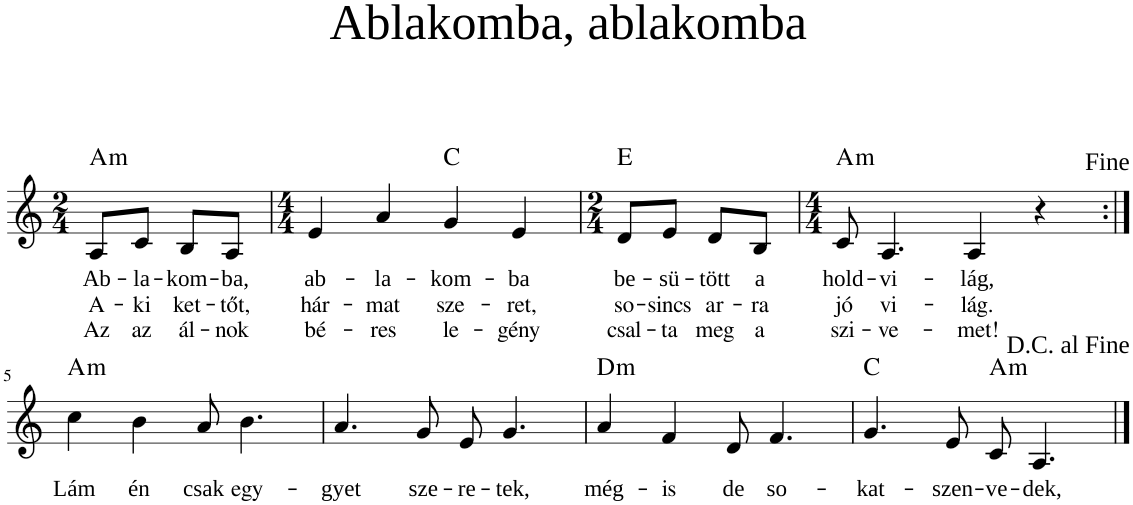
**kern	**text	**text	**text	**harte
*part1	*part1	*part1	*part1	*part1
*staff1	*staff1	*staff1	*staff1	*
*I"Piano	*	*	*	*
*I'Pno	*	*	*	*
*clefG2	*	*	*	*
*k[]	*	*	*	*
*M2/4	*	*	*	*
=1	=1	=1	=1	=1
!	!LO:LY:b	!LO:LY:b	!LO:LY:b	!LO:H:kt=m
8A/L	Ab-	A-	Az	A:min
!	!LO:LY:b	!LO:LY:b	!LO:LY:b	!
8c/J	-la-	-ki	az	.
!	!LO:LY:b	!LO:LY:b	!LO:LY:b	!
8B/L	-kom-	ket-	ál-	.
!	!LO:LY:b	!LO:LY:b	!LO:LY:b	!
8A/J	-ba,	-tőt,	-nok	.
=2	=2	=2	=2	=2
*M4/4	*	*	*	*
!	!LO:LY:b	!LO:LY:b	!LO:LY:b	!
4e/	ab-	hár-	bé-	.
!	!LO:LY:b	!LO:LY:b	!LO:LY:b	!
4a/	-la-	-mat	-res	.
!	!LO:LY:b	!LO:LY:b	!LO:LY:b	!LO:H:kt=N.C.
4g/	-kom-	sze-	le-	N
!	!LO:LY:b	!LO:LY:b	!LO:LY:b	!
4e/	-ba	-ret,	-gény	.
=3	=3	=3	=3	=3
*M2/4	*	*	*	*
!	!LO:LY:b	!LO:LY:b	!LO:LY:b	!LO:H:kt=N.C.
8d/L	be-	so-	csal-	N
!	!LO:LY:b	!LO:LY:b	!LO:LY:b	!
8e/J	-sü-	-sincs	-ta	.
!	!LO:LY:b	!LO:LY:b	!LO:LY:b	!
8d/L	-tött	ar-	meg	.
!	!LO:LY:b	!LO:LY:b	!LO:LY:b	!
8B/J	a	-ra	a	.
=4	=4	=4	=4	=4
*M4/4	*	*	*	*
!	!LO:LY:b	!LO:LY:b	!LO:LY:b	!LO:H:kt=m
8c/	hold-	jó	szi-	A:min
!	!LO:LY:b	!LO:LY:b	!LO:LY:b	!
4.A/	-vi-	vi-	-ve-	.
!	!LO:LY:b	!LO:LY:b	!LO:LY:b	!
4A/	-lág,	-lág.	-met!	.
4r	.	.	.	.
!LO:TX:a:t=<font face="Times New Roman"/>Fine	!	!	!	!
!!LO:LB:g=z
=5:|!	=5:|!	=5:|!	=5:|!	=5:|!
!	!LO:LY:b	!	!	!LO:H:kt=m
4cc\	Lám	.	.	A:min
!	!LO:LY:b	!	!	!
4b\	én	.	.	.
!	!LO:LY:b	!	!	!
8a/	csak	.	.	.
!	!LO:LY:b	!	!	!
4.b\	egy-	.	.	.
=6	=6	=6	=6	=6
!	!LO:LY:b	!	!	!
4.a/	-gyet	.	.	.
!	!LO:LY:b	!	!	!
8g/	sze-	.	.	.
!	!LO:LY:b	!	!	!
8e/	-re-	.	.	.
!	!LO:LY:b	!	!	!
4.g/	-tek,	.	.	.
=7	=7	=7	=7	=7
!	!LO:LY:b	!	!	!LO:H:kt=m
4a/	még-	.	.	D:min
!	!LO:LY:b	!	!	!
4f/	-is	.	.	.
!	!LO:LY:b	!	!	!
8d/	de	.	.	.
!	!LO:LY:b	!	!	!
4.f/	so-	.	.	.
=8	=8	=8	=8	=8
!	!LO:LY:b	!	!	!LO:H:kt=N.C.
4.g/	-kat-	.	.	N
!	!LO:LY:b	!	!	!
8e/	szen-	.	.	.
!	!LO:LY:b	!	!	!LO:H:kt=m
8c/	-ve-	.	.	A:min
!	!LO:LY:b	!	!	!
4.A/	-dek,	.	.	.
!LO:TX:a:t=<font face="Times New Roman"/>D.C. al Fine	!	!	!	!
==	==	==	==	==
*-	*-	*-	*-	*-
